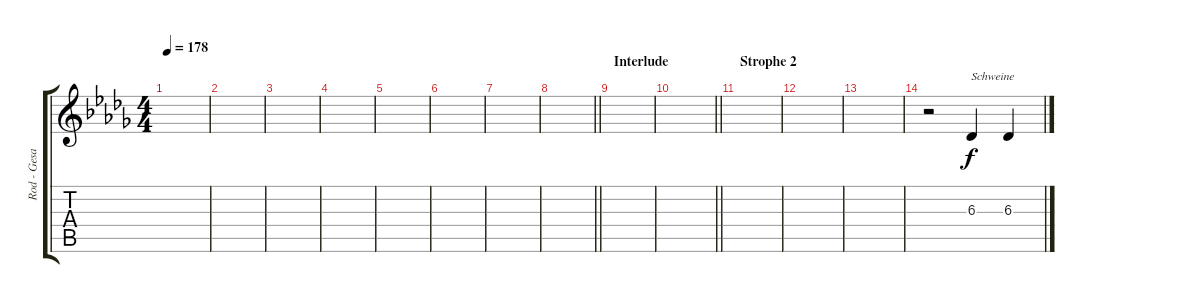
\track ("Rod - Gesang" "Rod - Gesa") {instrument bassoon}
\staff {score tabs}
\tuning (E4 B3 G3 D3 A2 E2) {hide}
\ts (4 4)
\tempo 178
\clef g2
\ks db
|
|
|
|
|
|
|
\barLineRight lightlight
|
\section ("" "Interlude")
|
\barLineRight lightlight
|
\section ("" "Strophe 2")
|
|
|
r.2 6.3.4{txt "Schweine"} 6.3.4
